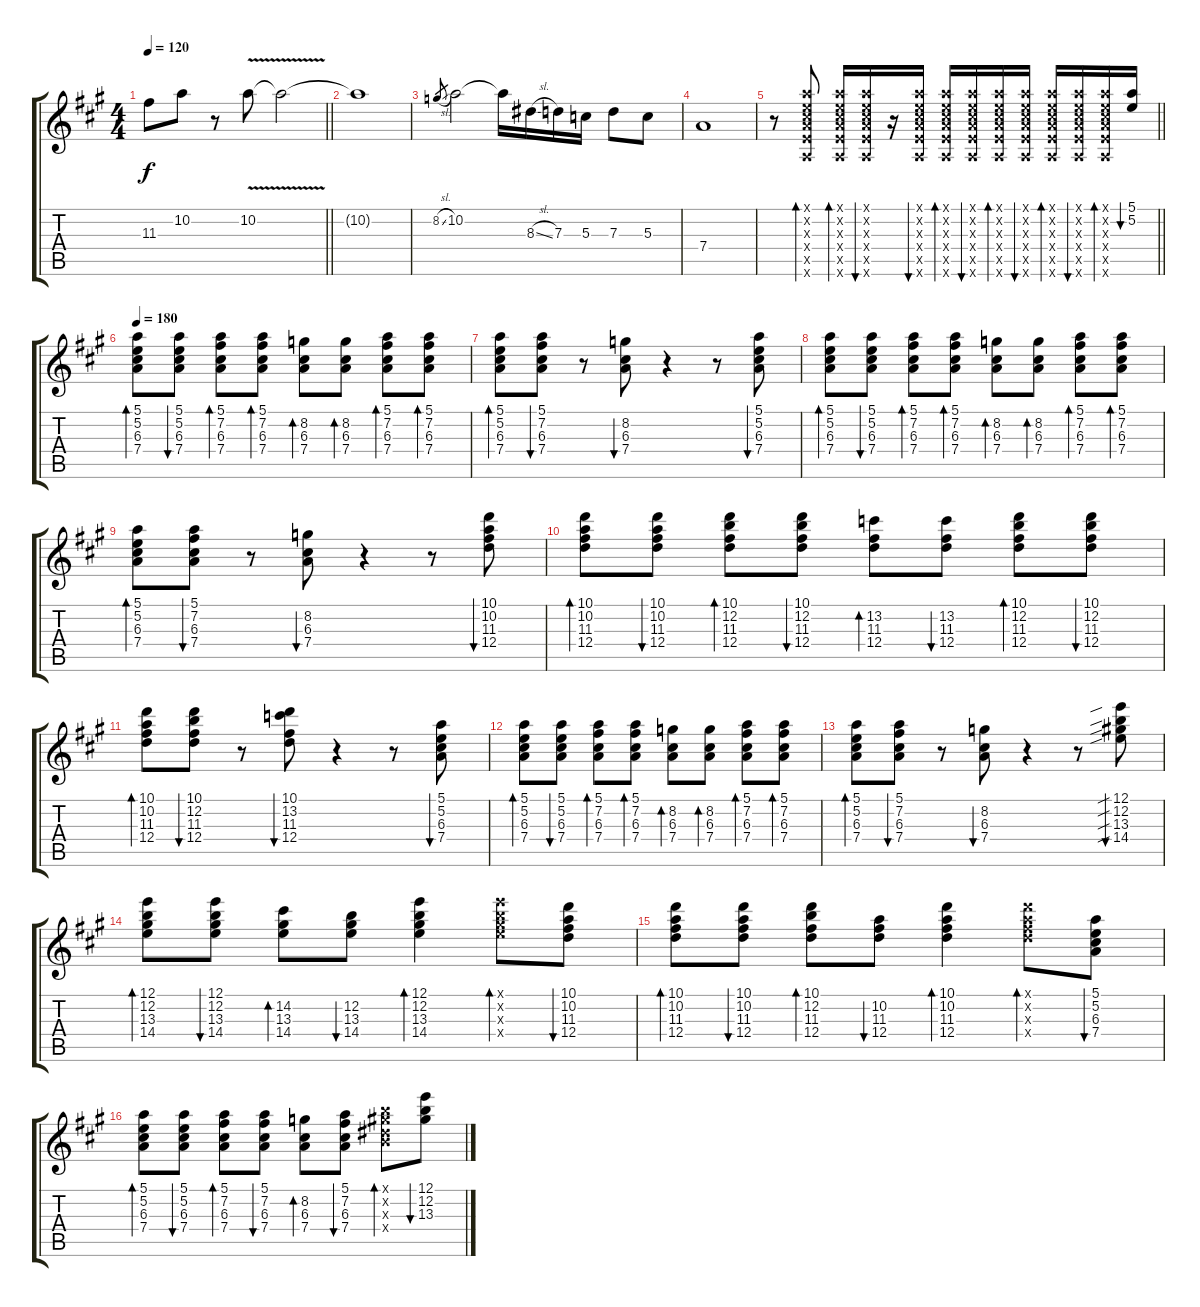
\track "" {instrument acousticguitarsteel}
\staff {score tabs}
\tuning (E4 B3 G3 D3 A2 E2) {hide}
\ts (4 4)
\tempo 120
\clef g2
\barLineRight lightlight
\ks a
11.3.8{dy f} 10.2.8 r.8 10.2{v}.8 10.2{t}.2 |
10.2{t}.1 |
8.2{sl}.8{gr} 10.2.2 10.2{t}.16 8.3{sl}.16 7.3.16 5.3.16 7.3.8 5.3.8 |
7.4.1 |
\barLineRight lightlight
r.8 (5.1{x} 5.2{x} 6.3{x} 7.4{x} 7.5{x} 5.6{x}).8{bd 30} (5.1{x} 5.2{x} 6.3{x} 7.4{x} 7.5{x} 5.6{x}).16{bd 30} (5.1{x} 5.2{x} 6.3{x} 7.4{x} 7.5{x} 5.6{x}).16{bu 30} r.16 (5.1{x} 5.2{x} 6.3{x} 7.4{x} 7.5{x} 5.6{x}).16{bu 30} (5.1{x} 5.2{x} 6.3{x} 7.4{x} 7.5{x} 5.6{x}).16{bd 30} (5.1{x} 5.2{x} 6.3{x} 7.4{x} 7.5{x} 5.6{x}).16{bu 30} (5.1{x} 5.2{x} 6.3{x} 7.4{x} 7.5{x} 5.6{x}).16{bd 30} (5.1{x} 5.2{x} 6.3{x} 7.4{x} 7.5{x} 5.6{x}).16{bu 30} (5.1{x} 5.2{x} 6.3{x} 7.4{x} 7.5{x} 5.6{x}).16{bd 30} (5.1{x} 5.2{x} 6.3{x} 7.4{x} 7.5{x} 5.6{x}).16{bu 30} (5.1{x} 5.2{x} 6.3{x} 7.4{x} 7.5{x} 5.6{x}).16{bd 30} (5.1 5.2).16{bu 30} |
\tempo 180
(5.1 5.2 6.3 7.4).8{bd 30 volume 10} (5.1 5.2 6.3 7.4).8{bu 30} (5.1 7.2 6.3 7.4).8{bd 30} (5.1 7.2 6.3 7.4).8{bd 30} (8.2 6.3 7.4).8{bd 30} (8.2 6.3 7.4).8{bd 30} (5.1 7.2 6.3 7.4).8{bd 30} (5.1 7.2 6.3 7.4).8{bd 30} |
(5.1 5.2 6.3 7.4).8{bd 30} (5.1 7.2 6.3 7.4).8{bu 30} r.8 (8.2 6.3 7.4).8{bu 30} r.4 r.8 (5.1 5.2 6.3 7.4).8{bu 30} |
(5.1 5.2 6.3 7.4).8{bd 30} (5.1 5.2 6.3 7.4).8{bu 30} (5.1 7.2 6.3 7.4).8{bd 30} (5.1 7.2 6.3 7.4).8{bd 30} (8.2 6.3 7.4).8{bd 30} (8.2 6.3 7.4).8{bd 30} (5.1 7.2 6.3 7.4).8{bd 30} (5.1 7.2 6.3 7.4).8{bd 30} |
(5.1 5.2 6.3 7.4).8{bd 30} (5.1 7.2 6.3 7.4).8{bu 30} r.8 (8.2 6.3 7.4).8{bu 30} r.4 r.8 (10.1 10.2 11.3 12.4).8{bu 30} |
(10.1 10.2 11.3 12.4).8{bd 30} (10.1 10.2 11.3 12.4).8{bu 30} (10.1 12.2 11.3 12.4).8{bd 30} (10.1 12.2 11.3 12.4).8{bu 30} (13.2 11.3 12.4).8{bd 30} (13.2 11.3 12.4).8{bu 30} (10.1 12.2 11.3 12.4).8{bd 30} (10.1 12.2 11.3 12.4).8{bu 30} |
(10.1 10.2 11.3 12.4).8{bd 30} (10.1 12.2 11.3 12.4).8{bu 30} r.8 (10.1 13.2 11.3 12.4).8{bu 30} r.4 r.8 (5.1 5.2 6.3 7.4).8{bu 30} |
(5.1 5.2 6.3 7.4).8{bd 30} (5.1 5.2 6.3 7.4).8{bu 30} (5.1 7.2 6.3 7.4).8{bd 30} (5.1 7.2 6.3 7.4).8{bd 30} (8.2 6.3 7.4).8{bd 30} (8.2 6.3 7.4).8{bd 30} (5.1 7.2 6.3 7.4).8{bd 30} (5.1 7.2 6.3 7.4).8{bd 30} |
(5.1 5.2 6.3 7.4).8{bd 30} (5.1 7.2 6.3 7.4).8{bu 30} r.8 (8.2 6.3 7.4).8{bu 30} r.4 r.8 (12.1{sib} 12.2{sib} 13.3{sib} 14.4{sib}).8{bu 30} |
(12.1 12.2 13.3 14.4).8{bd 30} (12.1 12.2 13.3 14.4).8{bu 30} (14.2 13.3 14.4).8{bd 30} (12.2 13.3 14.4).8{bu 30} (12.1 12.2 13.3 14.4).4{bd 30} (12.1{x} 12.2{x} 13.3{x} 14.4{x}).8{bd 30} (10.1 10.2 11.3 12.4).8{bu 30} |
(10.1 10.2 11.3 12.4).8{bd 30} (10.1 10.2 11.3 12.4).8{bu 30} (10.1 12.2 11.3 12.4).8{bd 30} (10.2 11.3 12.4).8{bu 30} (10.1 10.2 11.3 12.4).4{bd 30} (10.1{x} 10.2{x} 11.3{x} 12.4{x}).8{bd 30} (5.1 5.2 6.3 7.4).8{bu 30} |
(5.1 5.2 6.3 7.4).8{bd 30} (5.1 5.2 6.3 7.4).8{bu 30} (5.1 7.2 6.3 7.4).8{bd 30} (5.1 7.2 6.3 7.4).8{bu 30} (8.2 6.3 7.4).8{bd 30} (5.1 7.2 6.3 7.4).8{bu 30} (7.1{x} 9.2{x} 8.3{x} 9.4{x}).8{bd 30} (12.1 12.2 13.3).8{bu 30}
